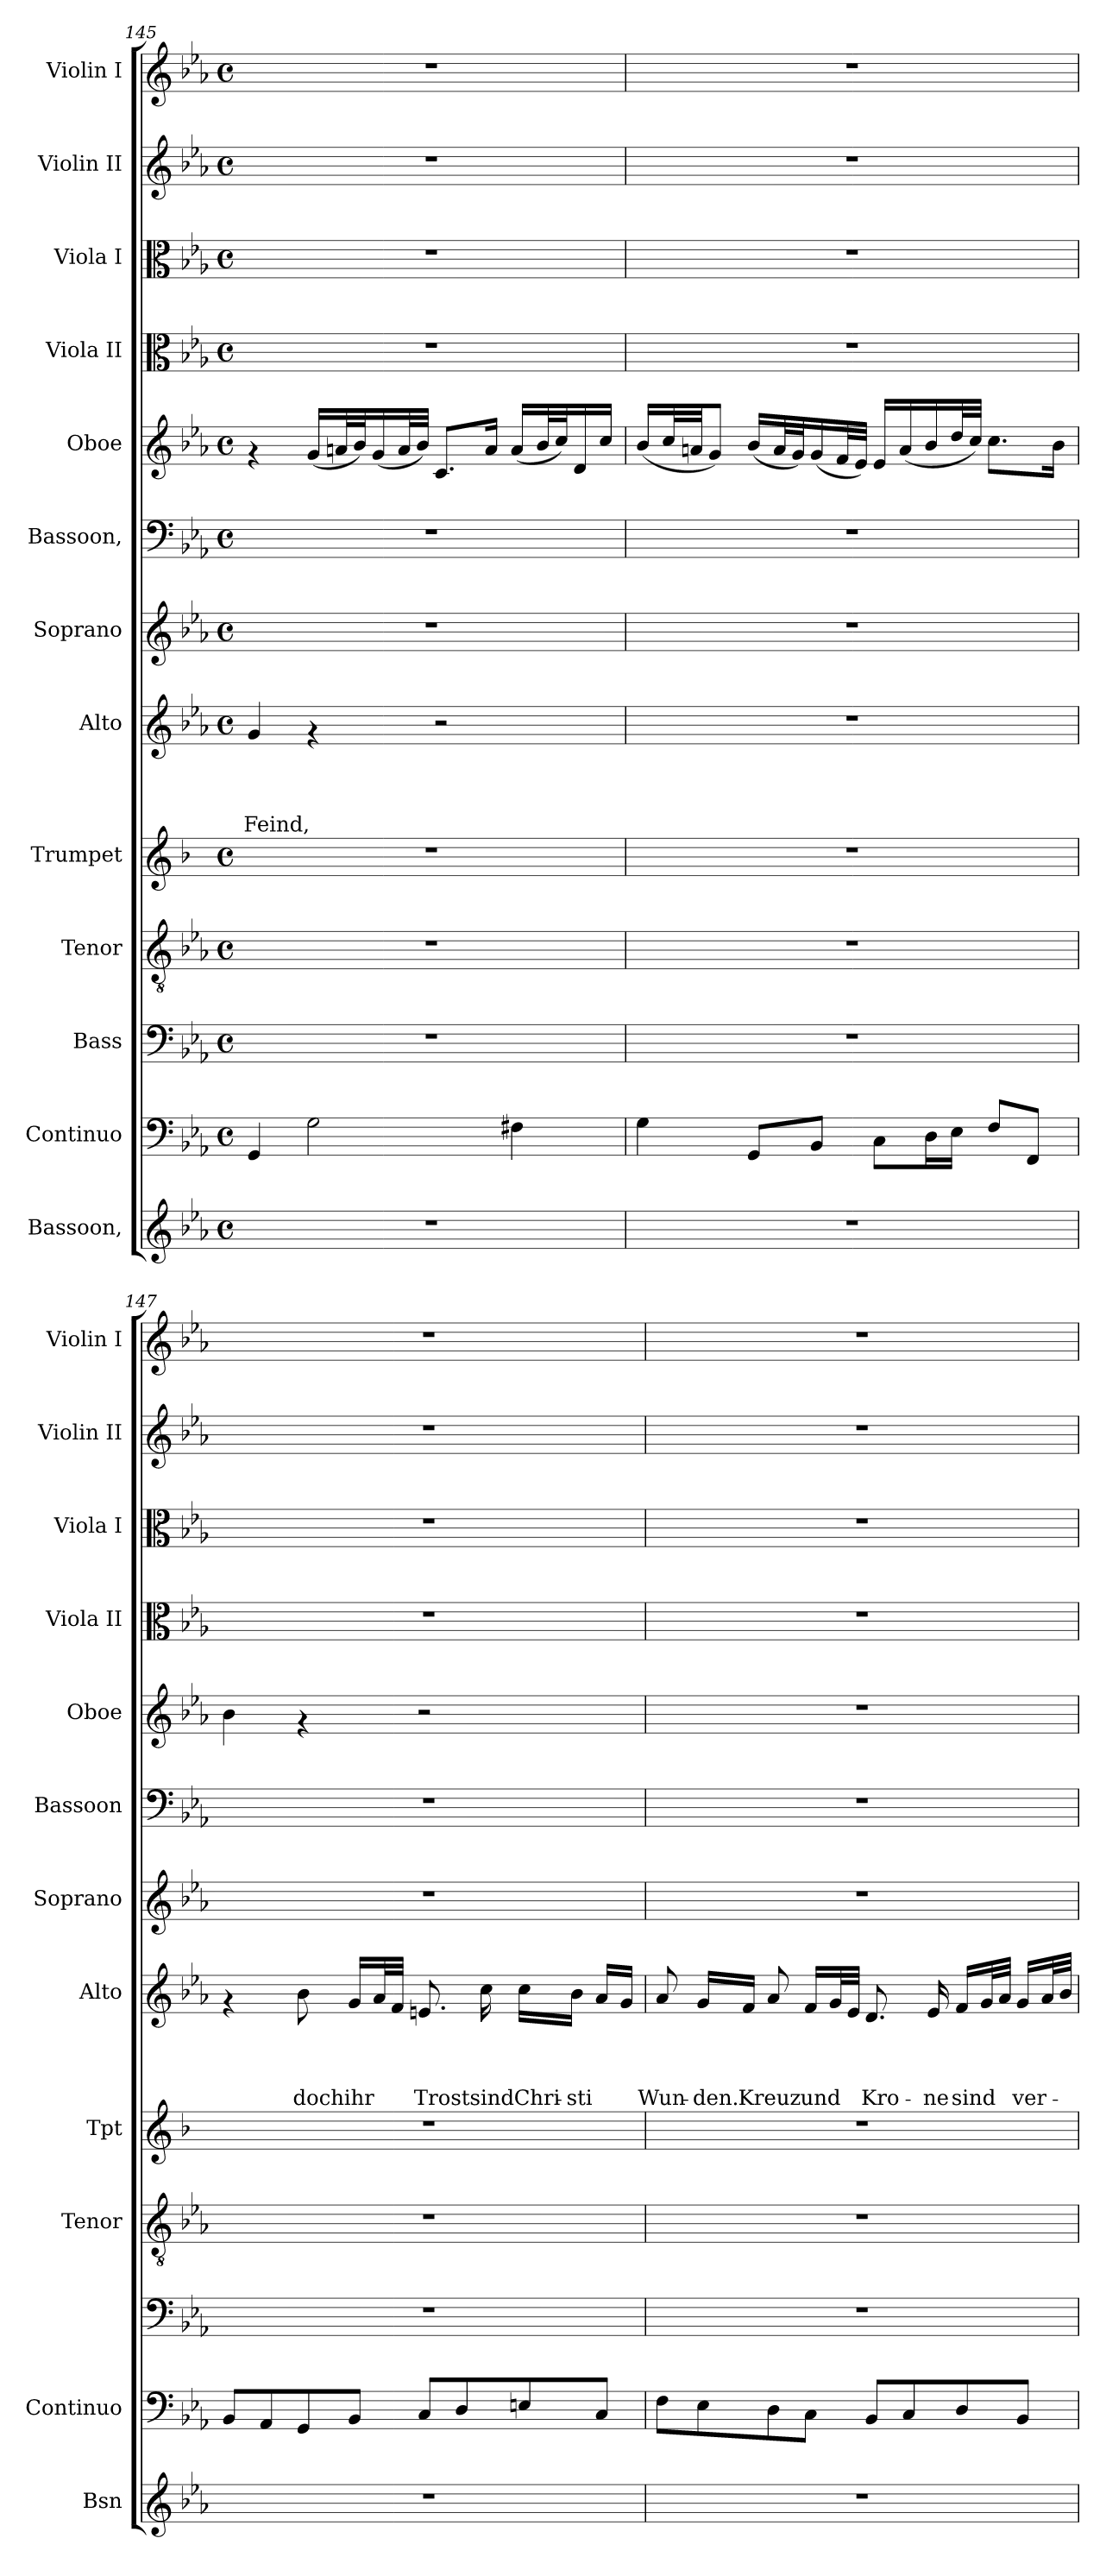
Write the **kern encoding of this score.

**kern	**kern	**kern	**kern	**kern	**kern	**text	**text	**text	**text	**kern	**kern	**kern	**kern	**kern	**kern	**kern
*part13	*part12	*part11	*part10	*part9	*part8	*part8	*part8	*part8	*part8	*part7	*part6	*part5	*part4	*part3	*part2	*part1
*staff13	*staff12	*staff11	*staff10	*staff9	*staff8	*staff8	*staff8	*staff8	*staff8	*staff7	*staff6	*staff5	*staff4	*staff3	*staff2	*staff1
*I"Bassoon,	*I"Continuo	*I"Bass	*I"Tenor	*I"Trumpet	*I"Alto	*	*	*	*	*I"Soprano	*I"Bassoon,	*I"Oboe	*I"Viola II	*I"Viola I	*I"Violin II	*I"Violin I
*I'Bsn	*I'Continuo	*	*I'Tenor	*I'Tpt	*I'Alto	*	*	*	*	*I'Soprano	*I'Bassoon	*I'Oboe	*I'Viola II	*I'Viola I	*I'Violin II	*I'Violin I
!!LO:LB:g=z
*clefG2	*clefF4	*clefF4	*clefGv2	*clefG2	*clefG2	*	*	*	*	*clefG2	*clefF4	*clefG2	*clefC3	*clefC3	*clefG2	*clefG2
*	*	*	*	*ITrd1c2	*	*	*	*	*	*	*	*	*	*	*	*
*k[b-e-a-]	*k[b-e-a-]	*k[b-e-a-]	*k[b-e-a-]	*k[b-e-a-]	*k[b-e-a-]	*	*	*	*	*k[b-e-a-]	*k[b-e-a-]	*k[b-e-a-]	*k[b-e-a-]	*k[b-e-a-]	*k[b-e-a-]	*k[b-e-a-]
*E-:	*E-:	*E-:	*E-:	*E-:	*E-:	*	*	*	*	*E-:	*E-:	*E-:	*E-:	*E-:	*E-:	*E-:
*M4/4	*M4/4	*M4/4	*M4/4	*M4/4	*M4/4	*	*	*	*	*M4/4	*M4/4	*M4/4	*M4/4	*M4/4	*M4/4	*M4/4
*met(c)	*met(c)	*met(c)	*met(c)	*met(c)	*met(c)	*	*	*	*	*met(c)	*met(c)	*met(c)	*met(c)	*met(c)	*met(c)	*met(c)
=145	=145	=145	=145	=145	=145	=145	=145	=145	=145	=145	=145	=145	=145	=145	=145	=145
!	!	!	!	!	!	!	!	!	!LO:LY:b	!	!	!	!	!	!	!
1r	4GG/	1r	1r	1r	4g/	.	.	.	Feind,	1r	1r	4rf	1r	1r	1r	1r
.	2G\	.	.	.	4rf	.	.	.	.	.	.	(<16g/LL	.	.	.	.
.	.	.	.	.	.	.	.	.	.	.	.	32an/L	.	.	.	.
.	.	.	.	.	.	.	.	.	.	.	.	32b-/J)	.	.	.	.
.	.	.	.	.	.	.	.	.	.	.	.	(<16g/	.	.	.	.
.	.	.	.	.	.	.	.	.	.	.	.	32a/L	.	.	.	.
.	.	.	.	.	.	.	.	.	.	.	.	32b-/JJJ)	.	.	.	.
.	.	.	.	.	2r	.	.	.	.	.	.	8.c/L	.	.	.	.
.	.	.	.	.	.	.	.	.	.	.	.	16a/Jk	.	.	.	.
.	4F#X\	.	.	.	.	.	.	.	.	.	.	(<16a/LL	.	.	.	.
.	.	.	.	.	.	.	.	.	.	.	.	32b-/L	.	.	.	.
.	.	.	.	.	.	.	.	.	.	.	.	32cc/J)	.	.	.	.
.	.	.	.	.	.	.	.	.	.	.	.	16d/	.	.	.	.
.	.	.	.	.	.	.	.	.	.	.	.	16cc/JJ	.	.	.	.
=146	=146	=146	=146	=146	=146	=146	=146	=146	=146	=146	=146	=146	=146	=146	=146	=146
1r	4G\	1r	1r	1r	1r	.	.	.	.	1r	1r	(<16b-/LL	1r	1r	1r	1r
.	.	.	.	.	.	.	.	.	.	.	.	32cc/L	.	.	.	.
.	.	.	.	.	.	.	.	.	.	.	.	32an/JJ	.	.	.	.
.	.	.	.	.	.	.	.	.	.	.	.	8g/J)	.	.	.	.
.	8GG/L	.	.	.	.	.	.	.	.	.	.	(<16b-/LL	.	.	.	.
.	.	.	.	.	.	.	.	.	.	.	.	32a/L	.	.	.	.
.	.	.	.	.	.	.	.	.	.	.	.	32g/J)	.	.	.	.
.	8BB-/J	.	.	.	.	.	.	.	.	.	.	(<16g/	.	.	.	.
.	.	.	.	.	.	.	.	.	.	.	.	32f/L	.	.	.	.
.	.	.	.	.	.	.	.	.	.	.	.	32e-/JJJ)	.	.	.	.
.	8C\L	.	.	.	.	.	.	.	.	.	.	16e-/LL	.	.	.	.
.	.	.	.	.	.	.	.	.	.	.	.	(<16a/	.	.	.	.
.	16D\L	.	.	.	.	.	.	.	.	.	.	16b-/	.	.	.	.
.	16E-\JJ	.	.	.	.	.	.	.	.	.	.	32dd/L	.	.	.	.
.	.	.	.	.	.	.	.	.	.	.	.	32cc/JJJ)	.	.	.	.
.	8F/L	.	.	.	.	.	.	.	.	.	.	8.cc\L	.	.	.	.
.	8FF/J	.	.	.	.	.	.	.	.	.	.	.	.	.	.	.
.	.	.	.	.	.	.	.	.	.	.	.	16b-\Jk	.	.	.	.
=147	=147	=147	=147	=147	=147	=147	=147	=147	=147	=147	=147	=147	=147	=147	=147	=147
1r	8BB-/L	1r	1r	1r	4rf	.	.	.	.	1r	1r	4b-\	1r	1r	1r	1r
.	8AA-/	.	.	.	.	.	.	.	.	.	.	.	.	.	.	.
!	!	!	!	!	!	!	!	!	!LO:LY:b	!	!	!	!	!	!	!
.	8GG/	.	.	.	8b-\	.	.	.	doch	.	.	4rf	.	.	.	.
!	!	!	!	!	!	!	!	!	!LO:LY:b	!	!	!	!	!	!	!
.	8BB-/J	.	.	.	16g/LL	.	.	.	ihr	.	.	.	.	.	.	.
.	.	.	.	.	32a-/L	.	.	.	.	.	.	.	.	.	.	.
.	.	.	.	.	32f/JJJ	.	.	.	.	.	.	.	.	.	.	.
!	!	!	!	!	!	!	!	!	!LO:LY:b	!	!	!	!	!	!	!
.	8C/L	.	.	.	8.en/	.	.	.	Trost	.	.	2r	.	.	.	.
.	8D/	.	.	.	.	.	.	.	.	.	.	.	.	.	.	.
!	!	!	!	!	!	!	!	!	!LO:LY:b	!	!	!	!	!	!	!
.	.	.	.	.	16cc\	.	.	.	sind	.	.	.	.	.	.	.
!	!	!	!	!	!	!	!	!	!LO:LY:b	!	!	!	!	!	!	!
.	8En/	.	.	.	16cc\LL	.	.	.	Chri-	.	.	.	.	.	.	.
!	!	!	!	!	!	!	!	!	!LO:LY:b	!	!	!	!	!	!	!
.	.	.	.	.	16b-\JJ	.	.	.	-sti	.	.	.	.	.	.	.
.	8C/J	.	.	.	16a-/LL	.	.	.	.	.	.	.	.	.	.	.
.	.	.	.	.	16g/JJ	.	.	.	.	.	.	.	.	.	.	.
!!LO:PB:g=z
=148	=148	=148	=148	=148	=148	=148	=148	=148	=148	=148	=148	=148	=148	=148	=148	=148
!	!	!	!	!	!	!	!	!	!LO:LY:b	!	!	!	!	!	!	!
1r	8F\L	1r	1r	1r	8a-/	.	.	.	Wun-	1r	1r	1r	1r	1r	1r	1r
!	!	!	!	!	!	!	!	!	!LO:LY:b	!	!	!	!	!	!	!
.	8E-\	.	.	.	16g/LL	.	.	.	-den.	.	.	.	.	.	.	.
!	!	!	!	!	!	!	!	!	!LO:LY:b	!	!	!	!	!	!	!
.	.	.	.	.	16f/JJ	.	.	.	Kreuz	.	.	.	.	.	.	.
.	8D\	.	.	.	8a-/	.	.	.	.	.	.	.	.	.	.	.
!	!	!	!	!	!	!	!	!	!LO:LY:b	!	!	!	!	!	!	!
.	8C\J	.	.	.	16f/LL	.	.	.	und	.	.	.	.	.	.	.
.	.	.	.	.	32g/L	.	.	.	.	.	.	.	.	.	.	.
.	.	.	.	.	32e-/JJJ	.	.	.	.	.	.	.	.	.	.	.
!	!	!	!	!	!	!	!	!	!LO:LY:b	!	!	!	!	!	!	!
.	8BB-/L	.	.	.	8.d/	.	.	.	Kro-	.	.	.	.	.	.	.
.	8C/	.	.	.	.	.	.	.	.	.	.	.	.	.	.	.
!	!	!	!	!	!	!	!	!	!LO:LY:b	!	!	!	!	!	!	!
.	.	.	.	.	16e-/	.	.	.	-ne	.	.	.	.	.	.	.
!	!	!	!	!	!	!	!	!	!LO:LY:b	!	!	!	!	!	!	!
.	8D/	.	.	.	16f/LL	.	.	.	sind	.	.	.	.	.	.	.
.	.	.	.	.	32g/L	.	.	.	.	.	.	.	.	.	.	.
.	.	.	.	.	32a-/JJJ	.	.	.	.	.	.	.	.	.	.	.
!	!	!	!	!	!	!	!	!	!LO:LY:b	!	!	!	!	!	!	!
.	8BB-/J	.	.	.	16g/LL	.	.	.	ver-	.	.	.	.	.	.	.
.	.	.	.	.	32a-/L	.	.	.	.	.	.	.	.	.	.	.
.	.	.	.	.	32b-/JJJ	.	.	.	.	.	.	.	.	.	.	.
=	=	=	=	=	=	=	=	=	=	=	=	=	=	=	=	=
*-	*-	*-	*-	*-	*-	*-	*-	*-	*-	*-	*-	*-	*-	*-	*-	*-
